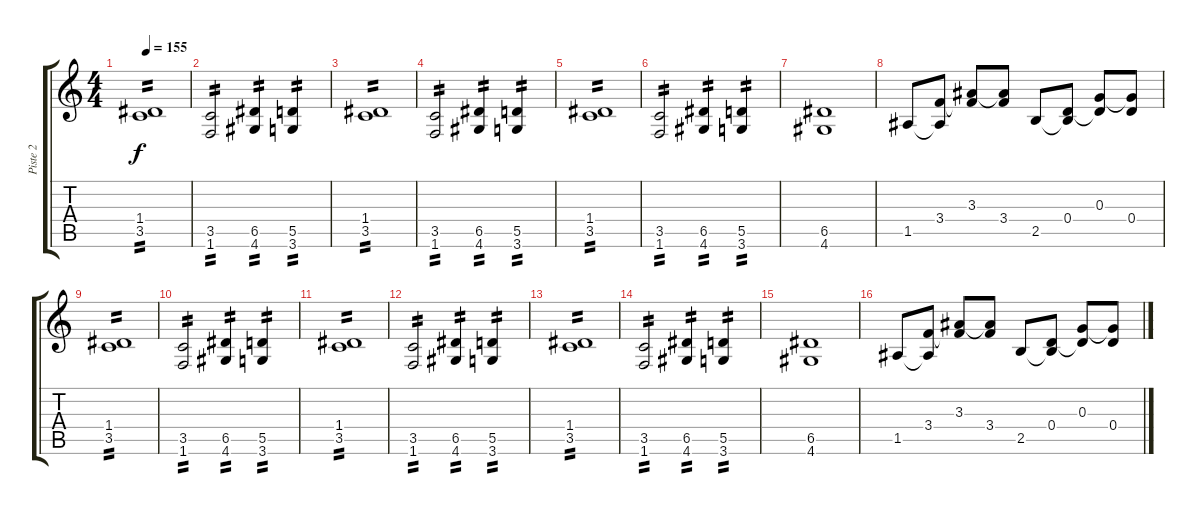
\track ("Piste 2" "Piste 2") {instrument distortionguitar}
\staff {score tabs}
\tuning (E4 B3 G3 D3 A2 E2) {hide}
\ts (4 4)
\tempo 155
\clef g2
\ks c
(1.4 3.5).1{tp 2 dy f} |
(3.5 1.6).2{tp 2} (6.5 4.6).4{tp 2} (5.5 3.6).4{tp 2} |
(1.4 3.5).1{tp 2} |
(3.5 1.6).2{tp 2} (6.5 4.6).4{tp 2} (5.5 3.6).4{tp 2} |
(1.4 3.5).1{tp 2} |
(3.5 1.6).2{tp 2} (6.5 4.6).4{tp 2} (5.5 3.6).4{tp 2} |
(6.5 4.6).1 |
1.5.8 (3.4 1.5{t}).8 (3.3 3.4{t}).8 (3.3{t} 3.4).8 2.5.8 (0.4 2.5{t}).8 (0.3 0.4{t}).8 (0.3{t} 0.4).8 |
(1.4 3.5).1{tp 2} |
(3.5 1.6).2{tp 2} (6.5 4.6).4{tp 2} (5.5 3.6).4{tp 2} |
(1.4 3.5).1{tp 2} |
(3.5 1.6).2{tp 2} (6.5 4.6).4{tp 2} (5.5 3.6).4{tp 2} |
(1.4 3.5).1{tp 2} |
(3.5 1.6).2{tp 2} (6.5 4.6).4{tp 2} (5.5 3.6).4{tp 2} |
(6.5 4.6).1 |
1.5.8 (3.4 1.5{t}).8 (3.3 3.4{t}).8 (3.3{t} 3.4).8 2.5.8 (0.4 2.5{t}).8 (0.3 0.4{t}).8 (0.3{t} 0.4).8
